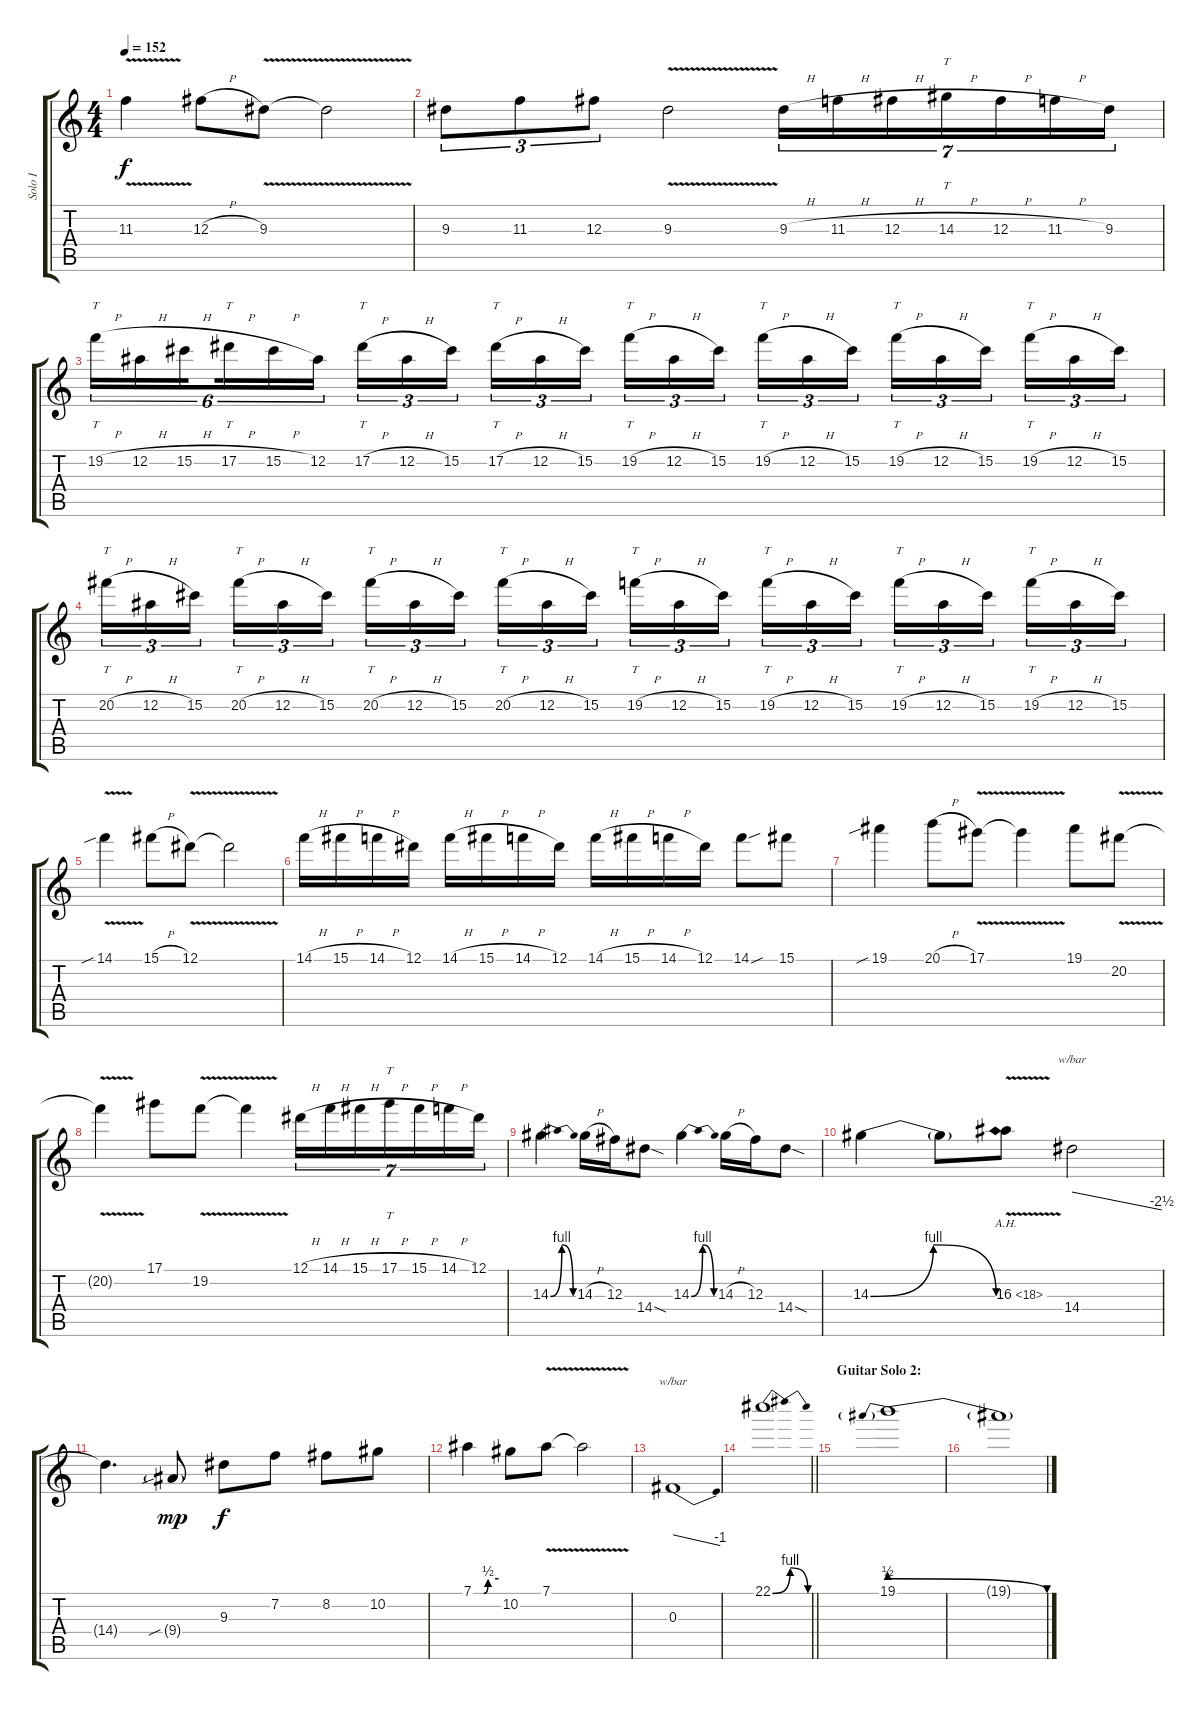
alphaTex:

\track ("Solo I" "Solo I") {instrument distortionguitar}
\staff {score tabs}
\tuning (Eb4 Bb3 Gb3 Db3 Ab2 Eb2) {hide}
\ts (4 4)
\tempo 152
\clef g2
\ks c
11.3{v}.4{dy f} 12.3{h}.8 9.3{v}.8 9.3{t}.2 |
9.3.8{tu (3 2)} 11.3.8{tu (3 2)} 12.3.8{tu (3 2)} 9.3{v}.2 9.3{h}.16{tu (7 4)} 11.3{h}.16{tu (7 4)} 12.3{h}.16{tu (7 4)} 14.3{h}.16{tt tu (7 4)} 12.3{h}.16{tu (7 4)} 11.3{h}.16{tu (7 4)} 9.3.16{tu (7 4)} |
19.2{h}.16{tt tu (6 4)} 12.2{h}.16{tu (6 4)} 15.2{h}.16{tu (6 4) beam splitsecondary} 17.2{h}.16{tt tu (6 4)} 15.2{h}.16{tu (6 4)} 12.2.16{tu (6 4)} 17.2{h}.16{tt tu (3 2)} 12.2{h}.16{tu (3 2)} 15.2.16{tu (3 2) beam splitsecondary} 17.2{h}.16{tt tu (3 2)} 12.2{h}.16{tu (3 2)} 15.2.16{tu (3 2)} 19.2{h}.16{tt tu (3 2)} 12.2{h}.16{tu (3 2)} 15.2.16{tu (3 2) beam splitsecondary} 19.2{h}.16{tt tu (3 2)} 12.2{h}.16{tu (3 2)} 15.2.16{tu (3 2)} 19.2{h}.16{tt tu (3 2)} 12.2{h}.16{tu (3 2)} 15.2.16{tu (3 2) beam splitsecondary} 19.2{h}.16{tt tu (3 2)} 12.2{h}.16{tu (3 2)} 15.2.16{tu (3 2)} |
20.2{h}.16{tt tu (3 2)} 12.2{h}.16{tu (3 2)} 15.2.16{tu (3 2) beam splitsecondary} 20.2{h}.16{tt tu (3 2)} 12.2{h}.16{tu (3 2)} 15.2.16{tu (3 2)} 20.2{h}.16{tt tu (3 2)} 12.2{h}.16{tu (3 2)} 15.2.16{tu (3 2) beam splitsecondary} 20.2{h}.16{tt tu (3 2)} 12.2{h}.16{tu (3 2)} 15.2.16{tu (3 2)} 19.2{h}.16{tt tu (3 2)} 12.2{h}.16{tu (3 2)} 15.2.16{tu (3 2) beam splitsecondary} 19.2{h}.16{tt tu (3 2)} 12.2{h}.16{tu (3 2)} 15.2.16{tu (3 2)} 19.2{h}.16{tt tu (3 2)} 12.2{h}.16{tu (3 2)} 15.2.16{tu (3 2) beam splitsecondary} 19.2{h}.16{tt tu (3 2)} 12.2{h}.16{tu (3 2)} 15.2.16{tu (3 2)} |
14.1{v sib}.4 15.1{h}.8 12.1{v}.8 12.1{t}.2 |
14.1{h}.16 15.1{h}.16 14.1{h}.16 12.1.16 14.1{h}.16 15.1{h}.16 14.1{h}.16 12.1.16 14.1{h}.16 15.1{h}.16 14.1{h}.16 12.1.16 14.1{sou}.8 15.1.8 |
19.1{sib}.4 20.1{h}.8 17.1{v}.8 17.1{t}.4 19.1.8 20.2{v}.8 |
20.2{t}.4 17.1.8 19.2{v}.8 19.2{t}.4 12.1{h}.16{tu (7 4)} 14.1{h}.16{tu (7 4)} 15.1{h}.16{tu (7 4)} 17.1{h}.16{tt tu (7 4)} 15.1{h}.16{tu (7 4)} 14.1{h}.16{tu (7 4)} 12.1.16{tu (7 4)} |
14.3{be (bendrelease 0 0 5 4 35 4 60 0)}.4 14.3{h}.16 12.3.16 14.4{sod}.8 14.3{be (bendrelease 0 0 5 4 35 4 60 0)}.4 14.3{h}.16 12.3.16 14.4{sod}.8 |
14.3{be (bendrelease 0 0 10 4 45 4 60 0)}.4 14.3{t}.8 16.3{ah 2 v}.8 14.4.2{tbe (dive default 0 0 60 -10)} |
14.4{t}.4{d} 9.4{sib g}.8{dy mp} 9.3.8{dy f} 7.2.8 8.2.8 10.2.8 |
7.1{be (custom 0 0 25 0 35 2 60 2)}.4 10.2.8 7.1{v}.8 7.1{t}.2 |
0.3.1{tbe (dive default 0 0 60 -4)} |
\barLineRight lightlight
22.1{be (bendrelease 0 0 10 4 44 4 60 0)}.1 |
\section ("" "Guitar Solo 2:")
19.1{be (prebendrelease 0 2 60 0)}.1 |
19.1{t}.1
